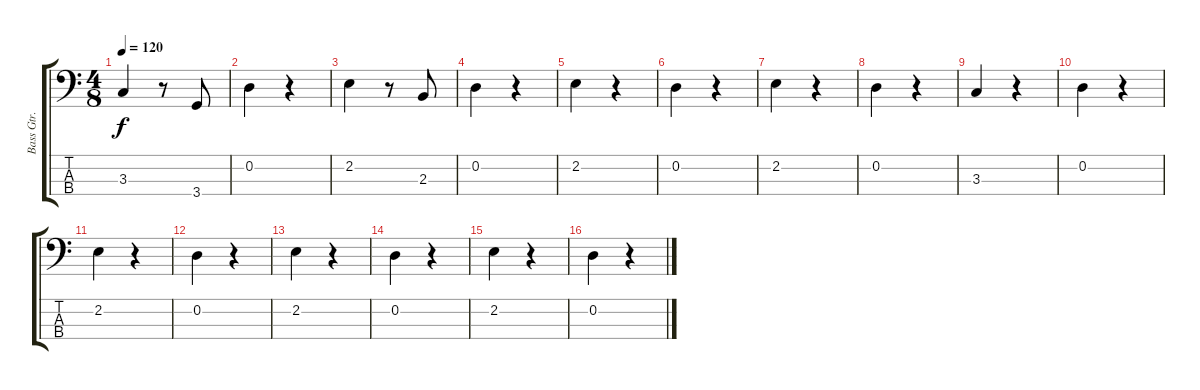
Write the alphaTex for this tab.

\track ("Bass Gtr." "Bass Gtr.") {instrument fretlessbass}
\staff {score tabs}
\tuning (G2 D2 A1 E1) {hide}
\ts (4 8)
\tempo 120
\clef f4
\ks c
3.3.4{dy f} r.8 3.4.8 |
0.2.4 r.4 |
2.2.4 r.8 2.3.8 |
0.2.4 r.4 |
2.2.4 r.4 |
0.2.4 r.4 |
2.2.4 r.4 |
0.2.4 r.4 |
3.3.4 r.4 |
0.2.4 r.4 |
2.2.4 r.4 |
0.2.4 r.4 |
2.2.4 r.4 |
0.2.4 r.4 |
2.2.4 r.4 |
0.2.4 r.4
